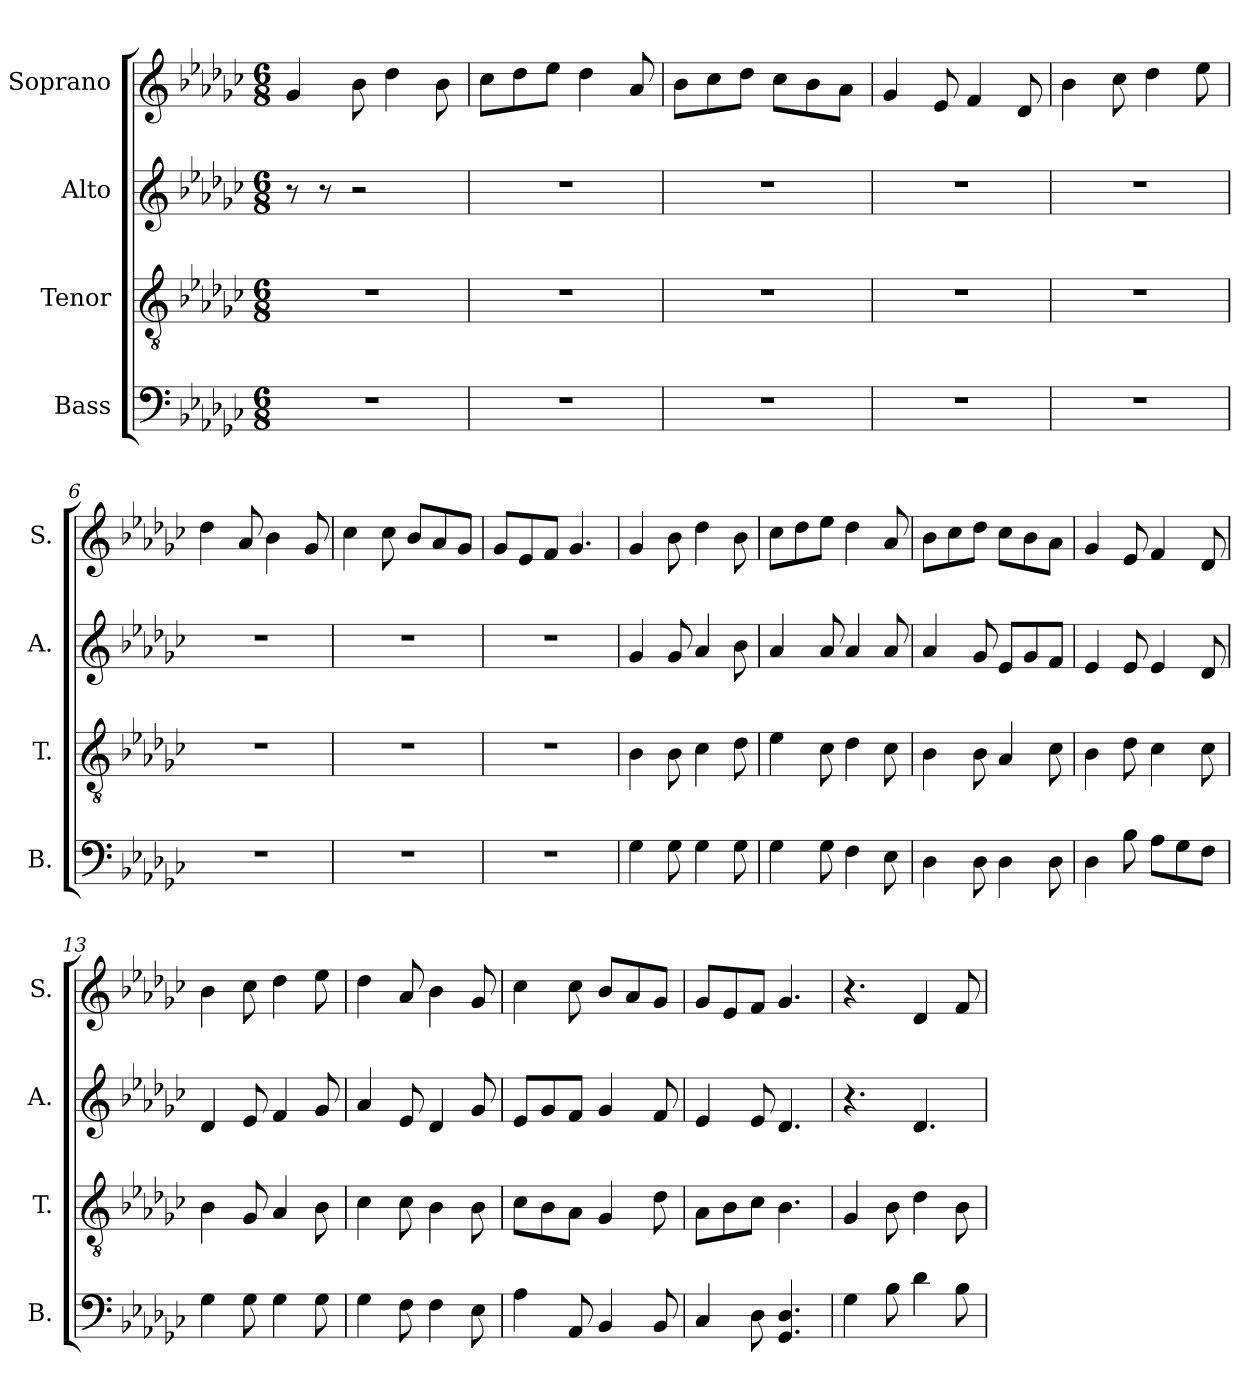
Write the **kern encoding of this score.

**kern	**kern	**kern	**kern
*part4	*part3	*part2	*part1
*staff4	*staff3	*staff2	*staff1
*I"Bass	*I"Tenor	*I"Alto	*I"Soprano
*I'B.	*I'T.	*I'A.	*I'S.
*clefF4	*clefGv2	*clefG2	*clefG2
*k[b-e-a-d-g-c-]	*k[b-e-a-d-g-c-]	*k[b-e-a-d-g-c-]	*k[b-e-a-d-g-c-]
*M6/8	*M6/8	*M6/8	*M6/8
=1	=1	=1	=1
2.r	2.r	8r	4g-/
.	.	8r	.
.	.	2r	8b-\
.	.	.	4dd-\
.	.	.	8b-\
=2	=2	=2	=2
2.r	2.r	2.r	8cc-\L
.	.	.	8dd-\
.	.	.	8ee-\J
.	.	.	4dd-\
.	.	.	8a-/
=3	=3	=3	=3
2.r	2.r	2.r	8b-\L
.	.	.	8cc-\
.	.	.	8dd-\J
.	.	.	8cc-\L
.	.	.	8b-\
.	.	.	8a-\J
=4	=4	=4	=4
2.r	2.r	2.r	4g-/
.	.	.	8e-/
.	.	.	4f/
.	.	.	8d-/
=5	=5	=5	=5
2.r	2.r	2.r	4b-\
.	.	.	8cc-\
.	.	.	4dd-\
.	.	.	8ee-\
=6	=6	=6	=6
2.r	2.r	2.r	4dd-\
.	.	.	8a-/
.	.	.	4b-\
.	.	.	8g-/
!!LO:LB:g=z
=7	=7	=7	=7
2.r	2.r	2.r	4cc-\
.	.	.	8cc-\
.	.	.	8b-/L
.	.	.	8a-/
.	.	.	8g-/J
=8	=8	=8	=8
2.r	2.r	2.r	8g-/L
.	.	.	8e-/
.	.	.	8f/J
.	.	.	4.g-/
=9	=9	=9	=9
4G-\	4B-\	4g-/	4g-/
8G-\	8B-\	8g-/	8b-\
4G-\	4c-\	4a-/	4dd-\
8G-\	8d-\	8b-\	8b-\
=10	=10	=10	=10
4G-\	4e-\	4a-/	8cc-\L
.	.	.	8dd-\
8G-\	8c-\	8a-/	8ee-\J
4F\	4d-\	4a-/	4dd-\
8E-\	8c-\	8a-/	8a-/
=11	=11	=11	=11
4D-\	4B-\	4a-/	8b-\L
.	.	.	8cc-\
8D-\	8B-\	8g-/	8dd-\J
4D-\	4A-/	8e-/L	8cc-\L
.	.	8g-/	8b-\
8D-\	8c-\	8f/J	8a-\J
=12	=12	=12	=12
4D-\	4B-\	4e-/	4g-/
8B-\	8d-\	8e-/	8e-/
8A-\L	4c-\	4e-/	4f/
8G-\	.	.	.
8F\J	8c-\	8d-/	8d-/
!!LO:LB:g=z
=13	=13	=13	=13
4G-\	4B-\	4d-/	4b-\
8G-\	8G-/	8e-/	8cc-\
4G-\	4A-/	4f/	4dd-\
8G-\	8B-\	8g-/	8ee-\
=14	=14	=14	=14
4G-\	4c-\	4a-/	4dd-\
8F\	8c-\	8e-/	8a-/
4F\	4B-\	4d-/	4b-\
8E-\	8B-\	8g-/	8g-/
=15	=15	=15	=15
4A-\	8c-\L	8e-/L	4cc-\
.	8B-\	8g-/	.
8AA-/	8A-\J	8f/J	8cc-\
4BB-/	4G-/	4g-/	8b-/L
.	.	.	8a-/
8BB-/	8d-\	8f/	8g-/J
=16	=16	=16	=16
4C-/	8A-\L	4e-/	8g-/L
.	8B-\	.	8e-/
8D-\	8c-\J	8e-/	8f/J
4.GG-/ 4.D-/	4.B-\	4.d-/	4.g-/
=17	=17	=17	=17
4G-\	4G-/	4.r	4.r
8B-\	8B-\	.	.
4d-\	4d-\	4.d-/	4d-/
8B-\	8B-\	.	8f/
=	=	=	=
*-	*-	*-	*-
